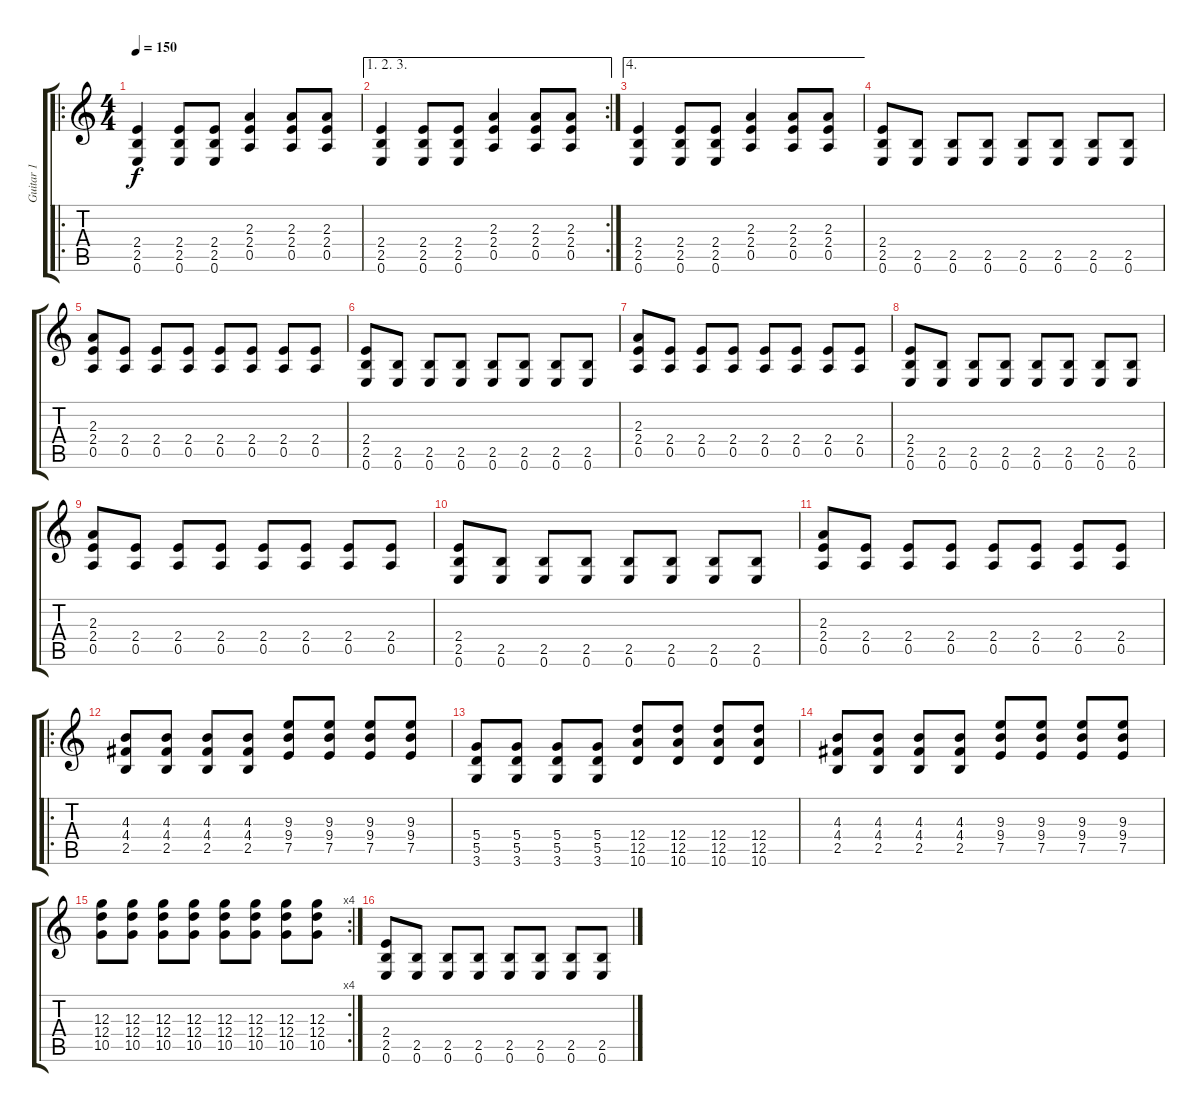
\track ("Guitar 1" "Guitar 1") {instrument distortionguitar}
\staff {score tabs}
\tuning (E4 B3 G3 D3 A2 E2) {hide}
\ro
\ts (4 4)
\tempo 150
\clef g2
\ks c
(2.4 2.5 0.6).4{dy f volume 9 balance 0 instrument distortionguitar} (2.4 2.5 0.6).8 (2.4 2.5 0.6).8 (2.3 2.4 0.5).4 (2.3 2.4 0.5).8 (2.3 2.4 0.5).8 |
\ae (1 2 3)
\rc 2
(2.4 2.5 0.6).4{volume 9 balance 0} (2.4 2.5 0.6).8 (2.4 2.5 0.6).8 (2.3 2.4 0.5).4 (2.3 2.4 0.5).8 (2.3 2.4 0.5).8 |
\ae 4
(2.4 2.5 0.6).4{volume 9 balance 0} (2.4 2.5 0.6).8 (2.4 2.5 0.6).8 (2.3 2.4 0.5).4 (2.3 2.4 0.5).8 (2.3 2.4 0.5).8 |
(2.4 2.5 0.6).8{volume 13 balance 8 instrument distortionguitar} (2.5 0.6).8 (2.5 0.6).8 (2.5 0.6).8 (2.5 0.6).8 (2.5 0.6).8 (2.5 0.6).8 (2.5 0.6).8 |
(2.3 2.4 0.5).8 (2.4 0.5).8 (2.4 0.5).8 (2.4 0.5).8 (2.4 0.5).8 (2.4 0.5).8 (2.4 0.5).8 (2.4 0.5).8 |
(2.4 2.5 0.6).8{volume 13 balance 8 instrument distortionguitar} (2.5 0.6).8 (2.5 0.6).8 (2.5 0.6).8 (2.5 0.6).8 (2.5 0.6).8 (2.5 0.6).8 (2.5 0.6).8 |
(2.3 2.4 0.5).8 (2.4 0.5).8 (2.4 0.5).8 (2.4 0.5).8 (2.4 0.5).8 (2.4 0.5).8 (2.4 0.5).8 (2.4 0.5).8 |
(2.4 2.5 0.6).8{volume 13 balance 8 instrument distortionguitar} (2.5 0.6).8 (2.5 0.6).8 (2.5 0.6).8 (2.5 0.6).8 (2.5 0.6).8 (2.5 0.6).8 (2.5 0.6).8 |
(2.3 2.4 0.5).8 (2.4 0.5).8 (2.4 0.5).8 (2.4 0.5).8 (2.4 0.5).8 (2.4 0.5).8 (2.4 0.5).8 (2.4 0.5).8 |
(2.4 2.5 0.6).8{volume 13 balance 8 instrument distortionguitar} (2.5 0.6).8 (2.5 0.6).8 (2.5 0.6).8 (2.5 0.6).8 (2.5 0.6).8 (2.5 0.6).8 (2.5 0.6).8 |
(2.3 2.4 0.5).8 (2.4 0.5).8 (2.4 0.5).8 (2.4 0.5).8 (2.4 0.5).8 (2.4 0.5).8 (2.4 0.5).8 (2.4 0.5).8 |
\ro
(4.3 4.4 2.5).8{volume 16} (4.3 4.4 2.5).8{volume 16} (4.3 4.4 2.5).8{volume 16} (4.3 4.4 2.5).8{volume 16} (9.3 9.4 7.5).8 (9.3 9.4 7.5).8 (9.3 9.4 7.5).8 (9.3 9.4 7.5).8 |
(5.4 5.5 3.6).8 (5.4 5.5 3.6).8 (5.4 5.5 3.6).8 (5.4 5.5 3.6).8 (12.4 12.5 10.6).8 (12.4 12.5 10.6).8 (12.4 12.5 10.6).8 (12.4 12.5 10.6).8 |
(4.3 4.4 2.5).8{volume 16} (4.3 4.4 2.5).8{volume 16} (4.3 4.4 2.5).8{volume 16} (4.3 4.4 2.5).8{volume 16} (9.3 9.4 7.5).8 (9.3 9.4 7.5).8 (9.3 9.4 7.5).8 (9.3 9.4 7.5).8 |
\rc 4
(12.3 12.4 10.5).8 (12.3 12.4 10.5).8 (12.3 12.4 10.5).8 (12.3 12.4 10.5).8 (12.3 12.4 10.5).8 (12.3 12.4 10.5).8 (12.3 12.4 10.5).8 (12.3 12.4 10.5).8 |
(2.4 2.5 0.6).8{volume 13 balance 8 instrument distortionguitar} (2.5 0.6).8 (2.5 0.6).8 (2.5 0.6).8 (2.5 0.6).8 (2.5 0.6).8 (2.5 0.6).8 (2.5 0.6).8
